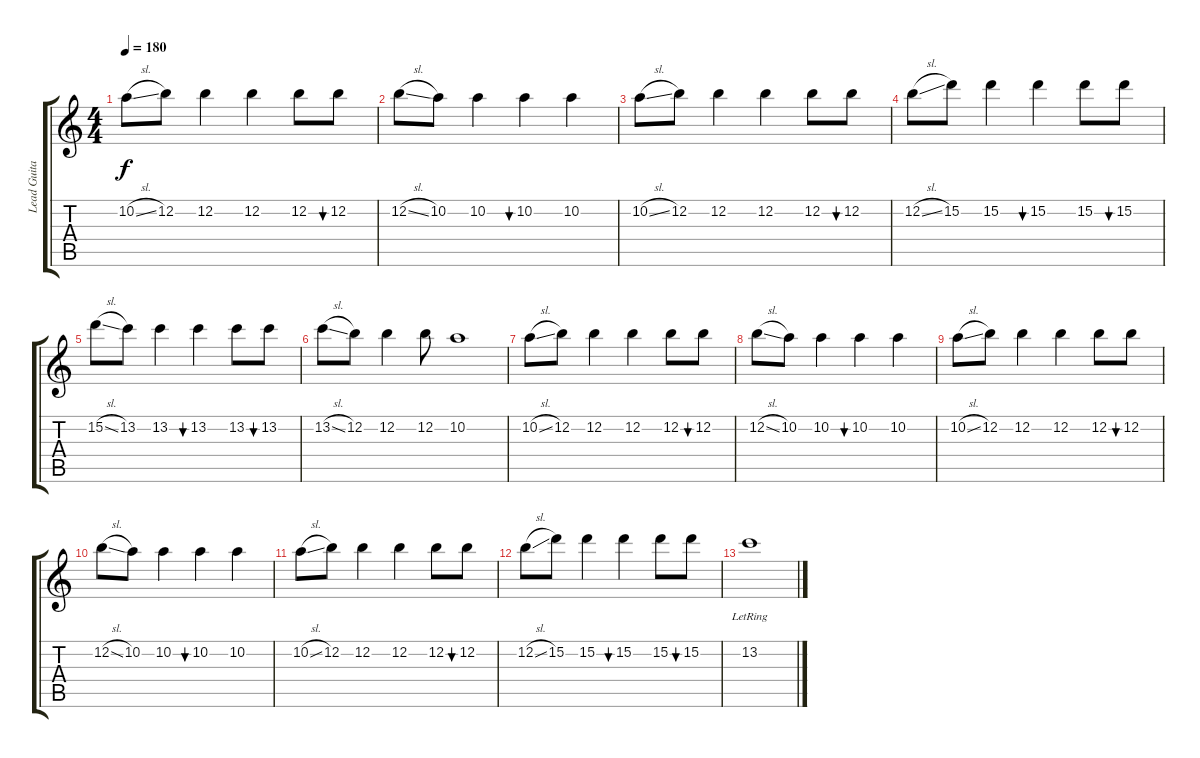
\track ("Lead Guitar" "Lead Guita") {instrument overdrivenguitar}
\staff {score tabs}
\tuning (E4 B3 G3 D3 A2 E2) {hide}
\ts (4 4)
\tempo 180
\clef g2
\ks c
10.2{sl}.8{dy f} 12.2.8 12.2.4 12.2.4 12.2.8 12.2.8{bu 60} |
12.2{sl}.8 10.2.8 10.2.4 10.2.4{bu 60} 10.2.4 |
10.2{sl}.8 12.2.8 12.2.4 12.2.4 12.2.8 12.2.8{bu 60} |
12.2{sl}.8 15.2.8 15.2.4 15.2.4{bu 60} 15.2.8 15.2.8{bu 60} |
15.2{sl}.8 13.2.8 13.2.4 13.2.4{bu 60} 13.2.8 13.2.8{bu 60} |
13.2{sl}.8 12.2.8 12.2.4 12.2.8 10.2.1 |
10.2{sl}.8 12.2.8 12.2.4 12.2.4 12.2.8 12.2.8{bu 60} |
12.2{sl}.8 10.2.8 10.2.4 10.2.4{bu 60} 10.2.4 |
10.2{sl}.8 12.2.8 12.2.4 12.2.4 12.2.8 12.2.8{bu 60} |
12.2{sl}.8 10.2.8 10.2.4 10.2.4{bu 60} 10.2.4 |
10.2{sl}.8 12.2.8 12.2.4 12.2.4 12.2.8 12.2.8{bu 60} |
12.2{sl}.8 15.2.8 15.2.4 15.2.4{bu 60} 15.2.8 15.2.8{bu 60} |
13.2{lr}.1
